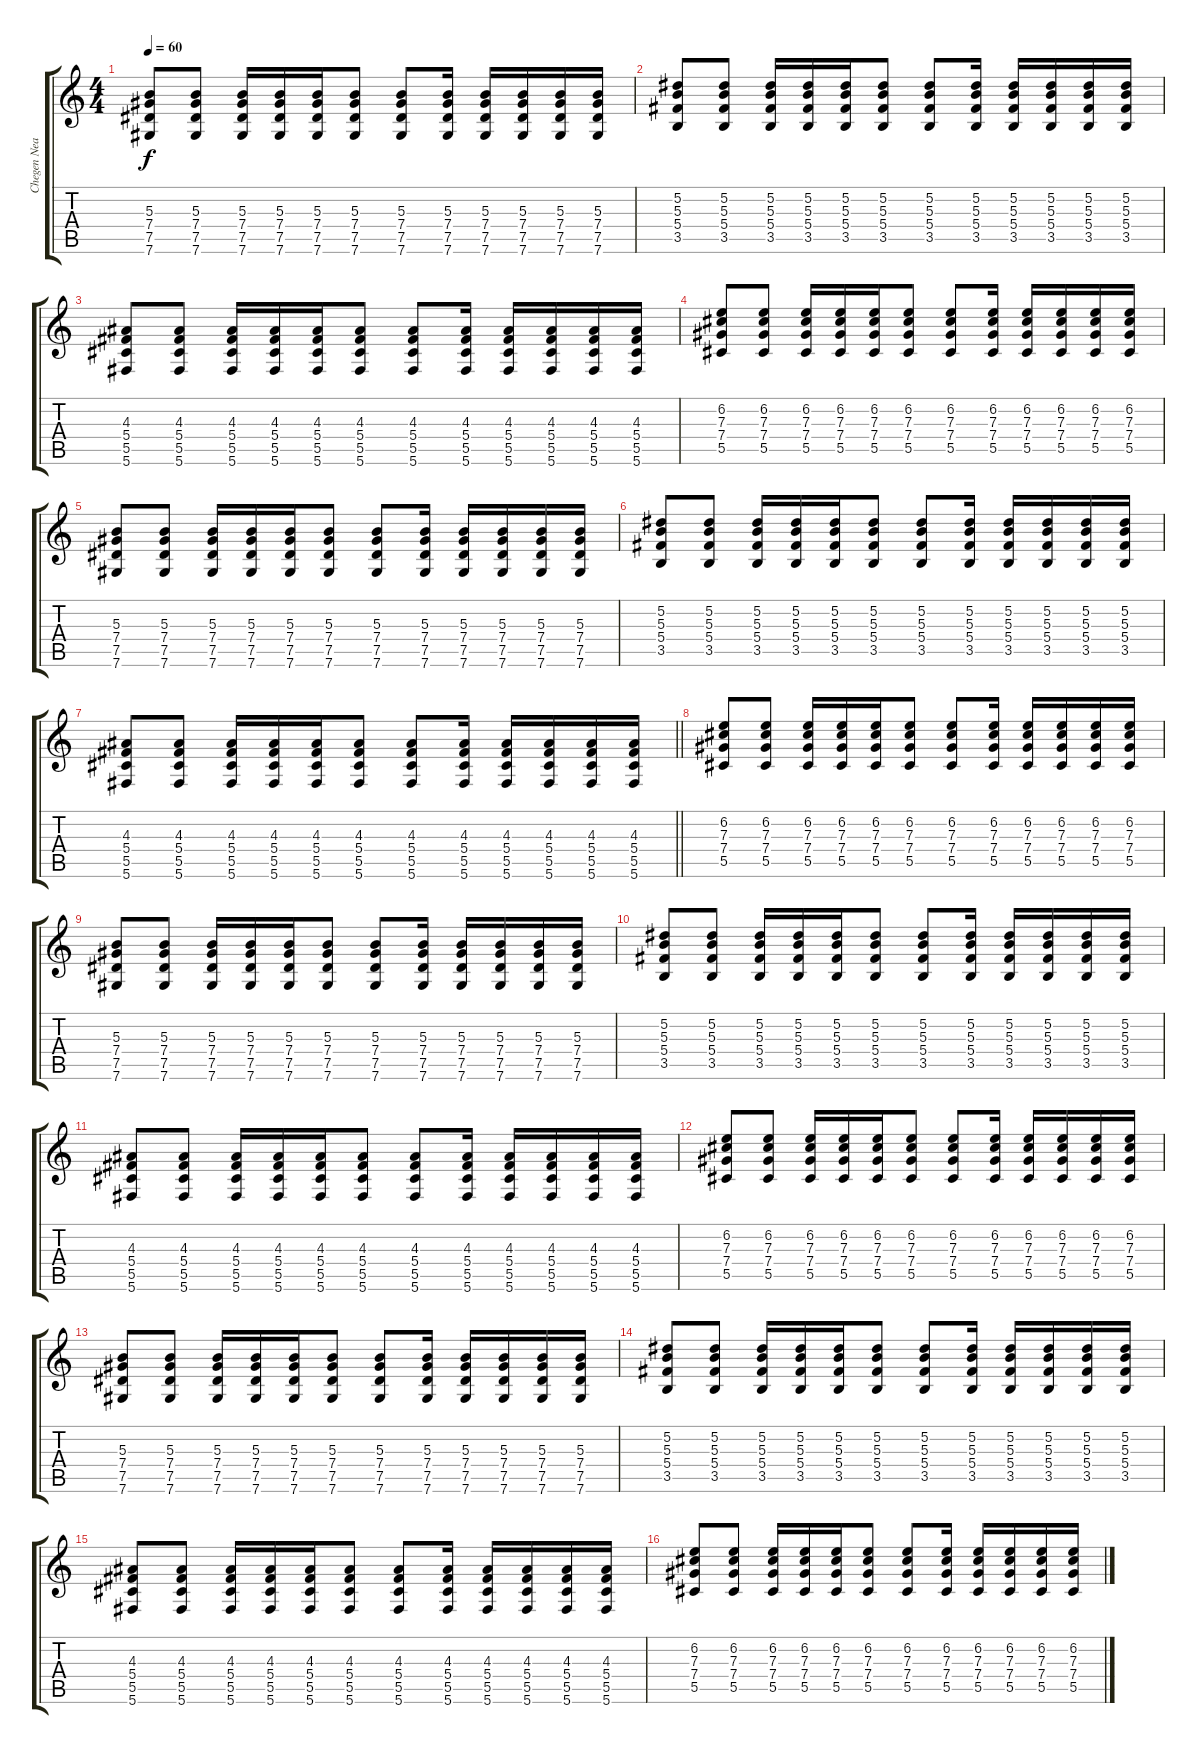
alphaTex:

\track ("Chegen Nears" "Chegen Nea") {instrument electricguitarjazz}
\staff {score tabs}
\tuning (Eb4 Bb3 Gb3 Db3 Ab2 Db2) {hide}
\ts (4 4)
\tempo 60
\clef g2
\ks c
(5.3 7.4 7.5 7.6).8{dy f} (5.3 7.4 7.5 7.6).8 (5.3 7.4 7.5 7.6).16 (5.3 7.4 7.5 7.6).16 (5.3 7.4 7.5 7.6).16 (5.3 7.4 7.5 7.6).8 (5.3 7.4 7.5 7.6).8 (5.3 7.4 7.5 7.6).16 (5.3 7.4 7.5 7.6).16 (5.3 7.4 7.5 7.6).16 (5.3 7.4 7.5 7.6).16 (5.3 7.4 7.5 7.6).16 |
(5.2 5.3 5.4 3.5).8 (5.2 5.3 5.4 3.5).8 (5.2 5.3 5.4 3.5).16 (5.2 5.3 5.4 3.5).16 (5.2 5.3 5.4 3.5).16 (5.2 5.3 5.4 3.5).8 (5.2 5.3 5.4 3.5).8 (5.2 5.3 5.4 3.5).16 (5.2 5.3 5.4 3.5).16 (5.2 5.3 5.4 3.5).16 (5.2 5.3 5.4 3.5).16 (5.2 5.3 5.4 3.5).16 |
(4.3 5.4 5.5 5.6).8 (4.3 5.4 5.5 5.6).8 (4.3 5.4 5.5 5.6).16 (4.3 5.4 5.5 5.6).16 (4.3 5.4 5.5 5.6).16 (4.3 5.4 5.5 5.6).8 (4.3 5.4 5.5 5.6).8 (4.3 5.4 5.5 5.6).16 (4.3 5.4 5.5 5.6).16 (4.3 5.4 5.5 5.6).16 (4.3 5.4 5.5 5.6).16 (4.3 5.4 5.5 5.6).16 |
(6.2 7.3 7.4 5.5).8{instrument distortionguitar} (6.2 7.3 7.4 5.5).8 (6.2 7.3 7.4 5.5).16 (6.2 7.3 7.4 5.5).16 (6.2 7.3 7.4 5.5).16 (6.2 7.3 7.4 5.5).8 (6.2 7.3 7.4 5.5).8 (6.2 7.3 7.4 5.5).16 (6.2 7.3 7.4 5.5).16 (6.2 7.3 7.4 5.5).16 (6.2 7.3 7.4 5.5).16 (6.2 7.3 7.4 5.5).16 |
(5.3 7.4 7.5 7.6).8 (5.3 7.4 7.5 7.6).8 (5.3 7.4 7.5 7.6).16 (5.3 7.4 7.5 7.6).16 (5.3 7.4 7.5 7.6).16 (5.3 7.4 7.5 7.6).8 (5.3 7.4 7.5 7.6).8 (5.3 7.4 7.5 7.6).16 (5.3 7.4 7.5 7.6).16 (5.3 7.4 7.5 7.6).16 (5.3 7.4 7.5 7.6).16 (5.3 7.4 7.5 7.6).16 |
(5.2 5.3 5.4 3.5).8 (5.2 5.3 5.4 3.5).8 (5.2 5.3 5.4 3.5).16 (5.2 5.3 5.4 3.5).16 (5.2 5.3 5.4 3.5).16 (5.2 5.3 5.4 3.5).8 (5.2 5.3 5.4 3.5).8 (5.2 5.3 5.4 3.5).16 (5.2 5.3 5.4 3.5).16 (5.2 5.3 5.4 3.5).16 (5.2 5.3 5.4 3.5).16 (5.2 5.3 5.4 3.5).16 |
\barLineRight lightlight
(4.3 5.4 5.5 5.6).8 (4.3 5.4 5.5 5.6).8 (4.3 5.4 5.5 5.6).16 (4.3 5.4 5.5 5.6).16 (4.3 5.4 5.5 5.6).16 (4.3 5.4 5.5 5.6).8 (4.3 5.4 5.5 5.6).8 (4.3 5.4 5.5 5.6).16 (4.3 5.4 5.5 5.6).16 (4.3 5.4 5.5 5.6).16 (4.3 5.4 5.5 5.6).16 (4.3 5.4 5.5 5.6).16 |
(6.2 7.3 7.4 5.5).8 (6.2 7.3 7.4 5.5).8 (6.2 7.3 7.4 5.5).16 (6.2 7.3 7.4 5.5).16 (6.2 7.3 7.4 5.5).16 (6.2 7.3 7.4 5.5).8 (6.2 7.3 7.4 5.5).8 (6.2 7.3 7.4 5.5).16 (6.2 7.3 7.4 5.5).16 (6.2 7.3 7.4 5.5).16 (6.2 7.3 7.4 5.5).16 (6.2 7.3 7.4 5.5).16 |
(5.3 7.4 7.5 7.6).8 (5.3 7.4 7.5 7.6).8 (5.3 7.4 7.5 7.6).16 (5.3 7.4 7.5 7.6).16 (5.3 7.4 7.5 7.6).16 (5.3 7.4 7.5 7.6).8 (5.3 7.4 7.5 7.6).8 (5.3 7.4 7.5 7.6).16 (5.3 7.4 7.5 7.6).16 (5.3 7.4 7.5 7.6).16 (5.3 7.4 7.5 7.6).16 (5.3 7.4 7.5 7.6).16 |
(5.2 5.3 5.4 3.5).8 (5.2 5.3 5.4 3.5).8 (5.2 5.3 5.4 3.5).16 (5.2 5.3 5.4 3.5).16 (5.2 5.3 5.4 3.5).16 (5.2 5.3 5.4 3.5).8 (5.2 5.3 5.4 3.5).8 (5.2 5.3 5.4 3.5).16 (5.2 5.3 5.4 3.5).16 (5.2 5.3 5.4 3.5).16 (5.2 5.3 5.4 3.5).16 (5.2 5.3 5.4 3.5).16 |
(4.3 5.4 5.5 5.6).8 (4.3 5.4 5.5 5.6).8 (4.3 5.4 5.5 5.6).16 (4.3 5.4 5.5 5.6).16 (4.3 5.4 5.5 5.6).16 (4.3 5.4 5.5 5.6).8 (4.3 5.4 5.5 5.6).8 (4.3 5.4 5.5 5.6).16 (4.3 5.4 5.5 5.6).16 (4.3 5.4 5.5 5.6).16 (4.3 5.4 5.5 5.6).16 (4.3 5.4 5.5 5.6).16 |
(6.2 7.3 7.4 5.5).8 (6.2 7.3 7.4 5.5).8 (6.2 7.3 7.4 5.5).16 (6.2 7.3 7.4 5.5).16 (6.2 7.3 7.4 5.5).16 (6.2 7.3 7.4 5.5).8 (6.2 7.3 7.4 5.5).8 (6.2 7.3 7.4 5.5).16 (6.2 7.3 7.4 5.5).16 (6.2 7.3 7.4 5.5).16 (6.2 7.3 7.4 5.5).16 (6.2 7.3 7.4 5.5).16 |
(5.3 7.4 7.5 7.6).8 (5.3 7.4 7.5 7.6).8 (5.3 7.4 7.5 7.6).16 (5.3 7.4 7.5 7.6).16 (5.3 7.4 7.5 7.6).16 (5.3 7.4 7.5 7.6).8 (5.3 7.4 7.5 7.6).8 (5.3 7.4 7.5 7.6).16 (5.3 7.4 7.5 7.6).16 (5.3 7.4 7.5 7.6).16 (5.3 7.4 7.5 7.6).16 (5.3 7.4 7.5 7.6).16 |
(5.2 5.3 5.4 3.5).8 (5.2 5.3 5.4 3.5).8 (5.2 5.3 5.4 3.5).16 (5.2 5.3 5.4 3.5).16 (5.2 5.3 5.4 3.5).16 (5.2 5.3 5.4 3.5).8 (5.2 5.3 5.4 3.5).8 (5.2 5.3 5.4 3.5).16 (5.2 5.3 5.4 3.5).16 (5.2 5.3 5.4 3.5).16 (5.2 5.3 5.4 3.5).16 (5.2 5.3 5.4 3.5).16 |
(4.3 5.4 5.5 5.6).8 (4.3 5.4 5.5 5.6).8 (4.3 5.4 5.5 5.6).16 (4.3 5.4 5.5 5.6).16 (4.3 5.4 5.5 5.6).16 (4.3 5.4 5.5 5.6).8 (4.3 5.4 5.5 5.6).8 (4.3 5.4 5.5 5.6).16 (4.3 5.4 5.5 5.6).16 (4.3 5.4 5.5 5.6).16 (4.3 5.4 5.5 5.6).16 (4.3 5.4 5.5 5.6).16 |
(6.2 7.3 7.4 5.5).8 (6.2 7.3 7.4 5.5).8 (6.2 7.3 7.4 5.5).16 (6.2 7.3 7.4 5.5).16 (6.2 7.3 7.4 5.5).16 (6.2 7.3 7.4 5.5).8 (6.2 7.3 7.4 5.5).8 (6.2 7.3 7.4 5.5).16 (6.2 7.3 7.4 5.5).16 (6.2 7.3 7.4 5.5).16 (6.2 7.3 7.4 5.5).16 (6.2 7.3 7.4 5.5).16
